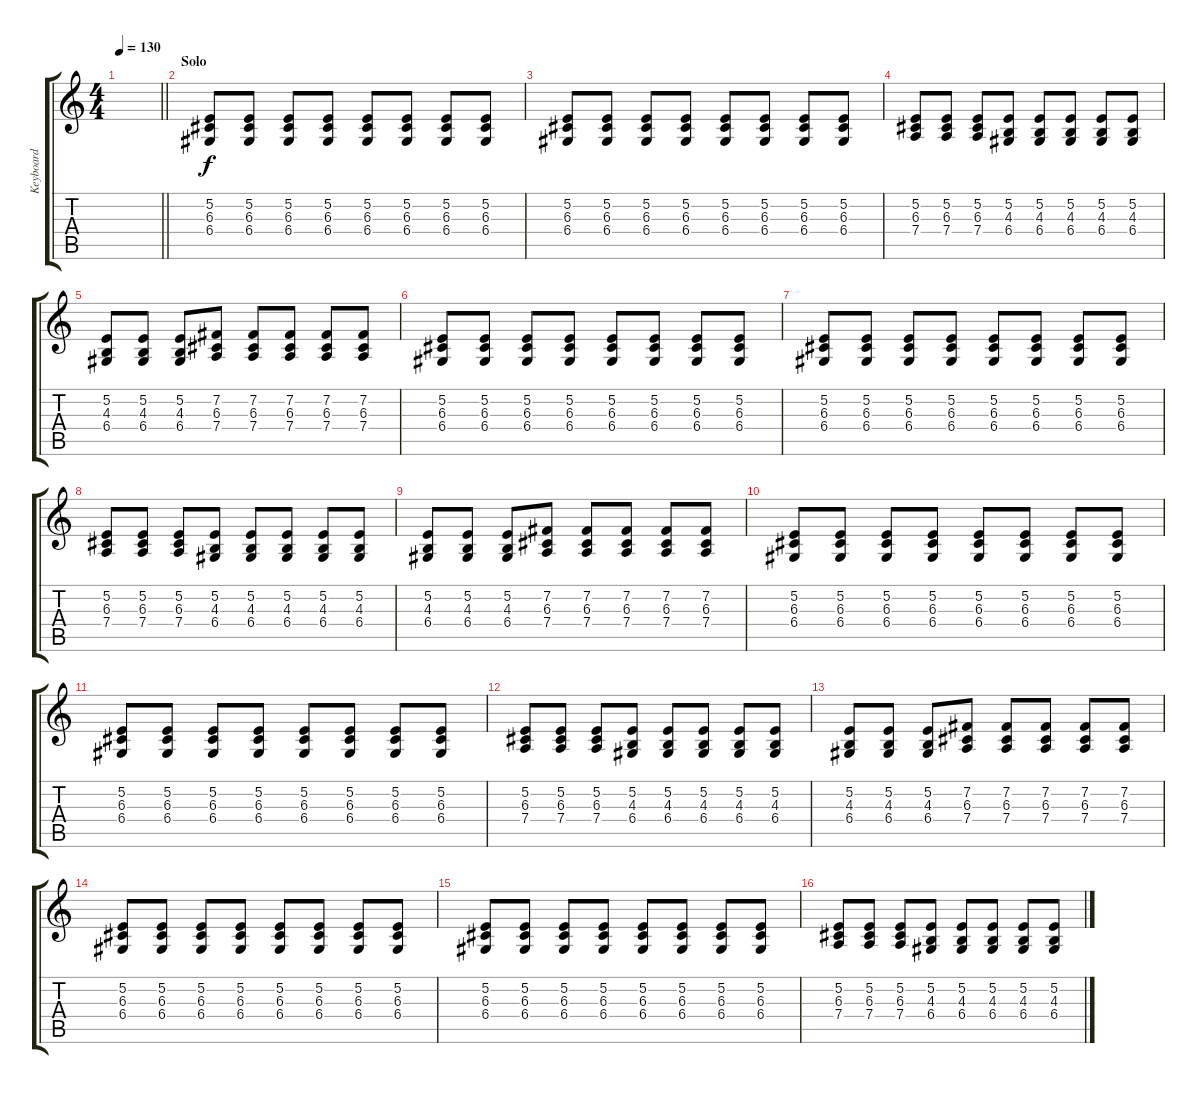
\track ("Keyboard" "Keyboard") {instrument lead1square}
\staff {score tabs}
\tuning (E4 B3 G3 D3 A2 E2) {hide}
\ts (4 4)
\tempo 130
\clef g2
\barLineRight lightlight
\ks c
|
\section ("" "Solo")
(5.2 6.3 6.4).8 (5.2 6.3 6.4).8 (5.2 6.3 6.4).8 (5.2 6.3 6.4).8 (5.2 6.3 6.4).8 (5.2 6.3 6.4).8 (5.2 6.3 6.4).8 (5.2 6.3 6.4).8 |
(5.2 6.3 6.4).8 (5.2 6.3 6.4).8 (5.2 6.3 6.4).8 (5.2 6.3 6.4).8 (5.2 6.3 6.4).8 (5.2 6.3 6.4).8 (5.2 6.3 6.4).8 (5.2 6.3 6.4).8 |
(5.2 6.3 7.4).8 (5.2 6.3 7.4).8 (5.2 6.3 7.4).8 (5.2 4.3 6.4).8 (5.2 4.3 6.4).8 (5.2 4.3 6.4).8 (5.2 4.3 6.4).8 (5.2 4.3 6.4).8 |
(5.2 4.3 6.4).8 (5.2 4.3 6.4).8 (5.2 4.3 6.4).8 (7.2 6.3 7.4).8 (7.2 6.3 7.4).8 (7.2 6.3 7.4).8 (7.2 6.3 7.4).8 (7.2 6.3 7.4).8 |
(5.2 6.3 6.4).8 (5.2 6.3 6.4).8 (5.2 6.3 6.4).8 (5.2 6.3 6.4).8 (5.2 6.3 6.4).8 (5.2 6.3 6.4).8 (5.2 6.3 6.4).8 (5.2 6.3 6.4).8 |
(5.2 6.3 6.4).8 (5.2 6.3 6.4).8 (5.2 6.3 6.4).8 (5.2 6.3 6.4).8 (5.2 6.3 6.4).8 (5.2 6.3 6.4).8 (5.2 6.3 6.4).8 (5.2 6.3 6.4).8 |
(5.2 6.3 7.4).8 (5.2 6.3 7.4).8 (5.2 6.3 7.4).8 (5.2 4.3 6.4).8 (5.2 4.3 6.4).8 (5.2 4.3 6.4).8 (5.2 4.3 6.4).8 (5.2 4.3 6.4).8 |
(5.2 4.3 6.4).8 (5.2 4.3 6.4).8 (5.2 4.3 6.4).8 (7.2 6.3 7.4).8 (7.2 6.3 7.4).8 (7.2 6.3 7.4).8 (7.2 6.3 7.4).8 (7.2 6.3 7.4).8 |
(5.2 6.3 6.4).8 (5.2 6.3 6.4).8 (5.2 6.3 6.4).8 (5.2 6.3 6.4).8 (5.2 6.3 6.4).8 (5.2 6.3 6.4).8 (5.2 6.3 6.4).8 (5.2 6.3 6.4).8 |
(5.2 6.3 6.4).8 (5.2 6.3 6.4).8 (5.2 6.3 6.4).8 (5.2 6.3 6.4).8 (5.2 6.3 6.4).8 (5.2 6.3 6.4).8 (5.2 6.3 6.4).8 (5.2 6.3 6.4).8 |
(5.2 6.3 7.4).8 (5.2 6.3 7.4).8 (5.2 6.3 7.4).8 (5.2 4.3 6.4).8 (5.2 4.3 6.4).8 (5.2 4.3 6.4).8 (5.2 4.3 6.4).8 (5.2 4.3 6.4).8 |
(5.2 4.3 6.4).8 (5.2 4.3 6.4).8 (5.2 4.3 6.4).8 (7.2 6.3 7.4).8 (7.2 6.3 7.4).8 (7.2 6.3 7.4).8 (7.2 6.3 7.4).8 (7.2 6.3 7.4).8 |
(5.2 6.3 6.4).8 (5.2 6.3 6.4).8 (5.2 6.3 6.4).8 (5.2 6.3 6.4).8 (5.2 6.3 6.4).8 (5.2 6.3 6.4).8 (5.2 6.3 6.4).8 (5.2 6.3 6.4).8 |
(5.2 6.3 6.4).8 (5.2 6.3 6.4).8 (5.2 6.3 6.4).8 (5.2 6.3 6.4).8 (5.2 6.3 6.4).8 (5.2 6.3 6.4).8 (5.2 6.3 6.4).8 (5.2 6.3 6.4).8 |
(5.2 6.3 7.4).8 (5.2 6.3 7.4).8 (5.2 6.3 7.4).8 (5.2 4.3 6.4).8 (5.2 4.3 6.4).8 (5.2 4.3 6.4).8 (5.2 4.3 6.4).8 (5.2 4.3 6.4).8
